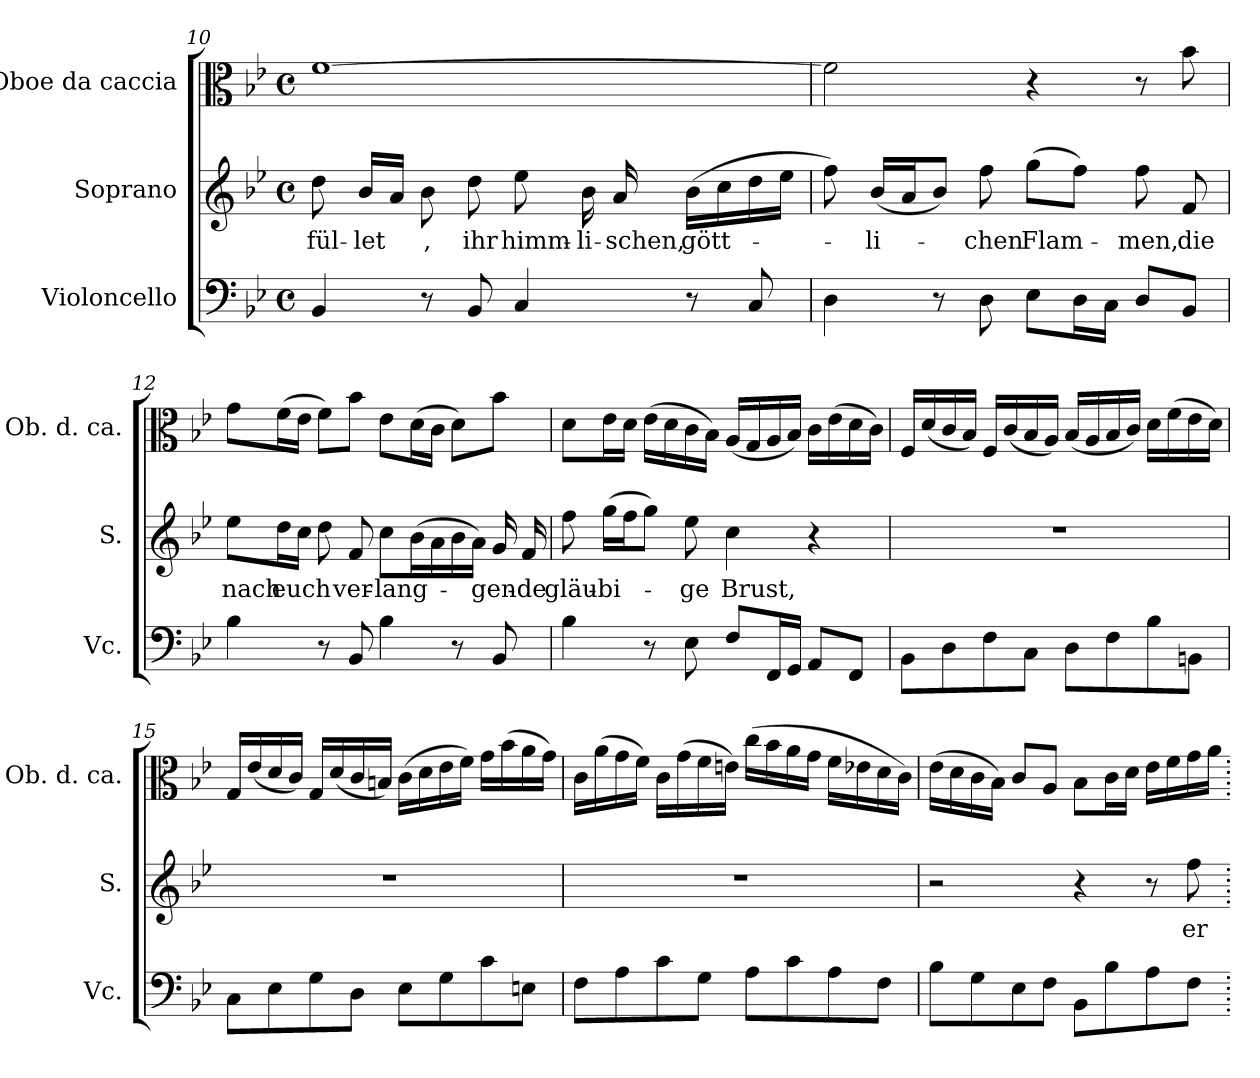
**kern	**kern	**text	**kern
*part3	*part2	*part2	*part1
*staff3	*staff2	*staff2	*staff1
*I"Violoncello	*I"Soprano	*	*I"Oboe da caccia
*I'Vc.	*I'S.	*	*I'Ob. d. ca.
!!LO:PB:g=z
*clefF4	*clefG2	*	*clefC3
*k[b-e-]	*k[b-e-]	*	*k[b-e-]
*M4/4	*M4/4	*	*M4/4
*met(c)	*met(c)	*	*met(c)
=10	=10	=10	=10
4BB-/	8dd\	-fül-	[1f
.	16b-/LL	-let	.
.	16a/JJ	.	.
8r	8b-\	,	.
8BB-/	8dd\	ihr	.
4C/	8ee-\	himm-	.
.	16b-\	-li-	.
.	16a/	-schen,	.
8r	(16b-\LL	gött-	.
.	16cc\	.	.
8C/	16dd\	.	.
.	16ee-\JJ	.	.
=11	=11	=11	=11
4D\	8ff\)	.	2f\]
.	(16b-/LL	-li-	.
.	16a/J	.	.
8r	8b-/J)	.	.
8D\	8ff\	-chen	.
8E-\L	(8gg\L	Flam-	4r
16D\L	8ff\J)	.	.
16C\JJ	.	.	.
8D/L	8ff\	-men,	8r
8BB-/J	8f/	die	8b-\
!!LO:LB:g=z
=12	=12	=12	=12
4B-\	8ee-\L	nach	8g\L
.	16dd\L	euch	(16f\L
.	16cc\JJ	.	16e-\JJ
8r	8dd\	.	8f\L)
8BB-/	8f/	ver-	8b-\J
4B-\	8cc\L	-lang-	8e-\L
.	(16b-\L	.	(16d\L
.	16a\	.	16c\JJ
8r	16b-\	.	8d\L)
.	16a\JJ)	.	.
8BB-/	16g/	-gen-	8b-\J
.	16f/	-de	.
=13	=13	=13	=13
4B-\	8ff\	gläu-	8d\L
.	(16gg\LL	-bi-	16e-\L
.	16ff\J	.	16d\JJ
8r	8gg\J)	.	(16e-\LL
.	.	.	16d\
8E-\	8ee-\	-ge	16c\
.	.	.	16B-\JJ)
8F/L	4cc\	Brust,	(16A/LL
.	.	.	16G/
16FF/L	.	.	16A/
16GG/JJ	.	.	16B-/JJ)
8AA/L	4r	.	16c\LL
.	.	.	(16e-\
8FF/J	.	.	16d\
.	.	.	16c\JJ)
!!LO:LB:g=z
=14	=14	=14	=14
8BB-\L	1r	.	16F/LL
.	.	.	(16d/
8D\	.	.	16c/
.	.	.	16B-/JJ)
8F\	.	.	16F/LL
.	.	.	(16c/
8C\J	.	.	16B-/
.	.	.	16A/JJ)
8D\L	.	.	(16B-/LL
.	.	.	16A/
8F\	.	.	16B-/
.	.	.	16c/JJ)
8B-\	.	.	16d\LL
.	.	.	(16f\
8BBn\J	.	.	16e-\
.	.	.	16d\JJ)
=15	=15	=15	=15
8C\L	1r	.	16G/LL
.	.	.	(16e-/
8E-\	.	.	16d/
.	.	.	16c/JJ)
8G\	.	.	16G/LL
.	.	.	(16d/
8D\J	.	.	16c/
.	.	.	16Bn/JJ)
8E-\L	.	.	(16c\LL
.	.	.	16d\
8G\	.	.	16e-\
.	.	.	16f\JJ)
8c\	.	.	16g\LL
.	.	.	(16b-\
8En\J	.	.	16a\
.	.	.	16g\JJ)
!!LO:LB:g=z
=16	=16	=16	=16
8F\L	1r	.	16c\LL
.	.	.	(16a\
8A\	.	.	16g\
.	.	.	16f\JJ)
8c\	.	.	16c\LL
.	.	.	(16g\
8G\J	.	.	16f\
.	.	.	16en\JJ)
8A\L	.	.	(16cc\LL
.	.	.	16b-\
8c\	.	.	16a\
.	.	.	16g\JJ
8A\	.	.	16f\LL
.	.	.	16e-X\
8F\J	.	.	16d\
.	.	.	16c\JJ)
=17	=17	=17	=17
8B-\L	2r	.	(16e-\LL
.	.	.	16d\
8G\	.	.	16c\
.	.	.	16B-\JJ)
8E-\	.	.	8c/L
8F\J	.	.	8A/J
8BB-\L	4r	.	8B-\L
8B-\	.	.	16c\L
.	.	.	16d\JJ
8A\	8r	.	16e-\LL
.	.	.	16f\
8F\J	8ff\	er-	16g\
.	.	.	16a\JJ
=.	=.	=.	=.
*-	*-	*-	*-
